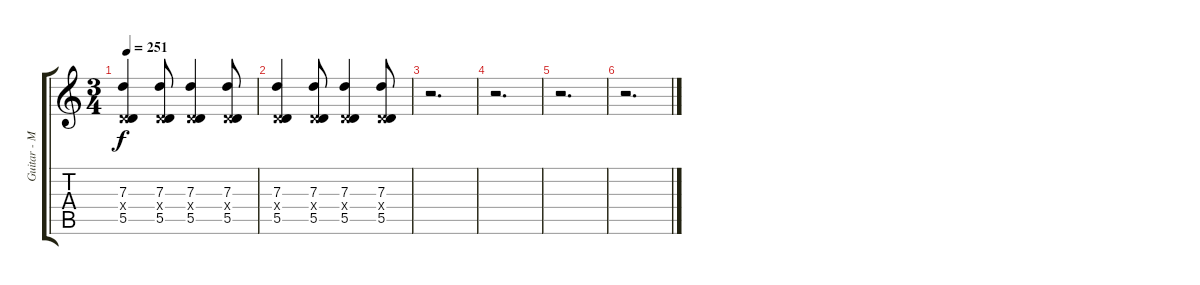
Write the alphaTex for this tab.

\track ("Guitar - Mathias" "Guitar - M") {instrument overdrivenguitar}
\staff {score tabs}
\tuning (E4 B3 G3 D3 A2 E2) {hide}
\ts (3 4)
\tempo 251
\clef g2
\ks c
(7.3 0.4{x} 5.5).4{dy f} (7.3 0.4{x} 5.5).8 (7.3 0.4{x} 5.5).4 (7.3 0.4{x} 5.5).8 |
(7.3 0.4{x} 5.5).4 (7.3 0.4{x} 5.5).8 (7.3 0.4{x} 5.5).4 (7.3 0.4{x} 5.5).8 |
r.2{d} |
r.2{d} |
r.2{d} |
r.2{d}
